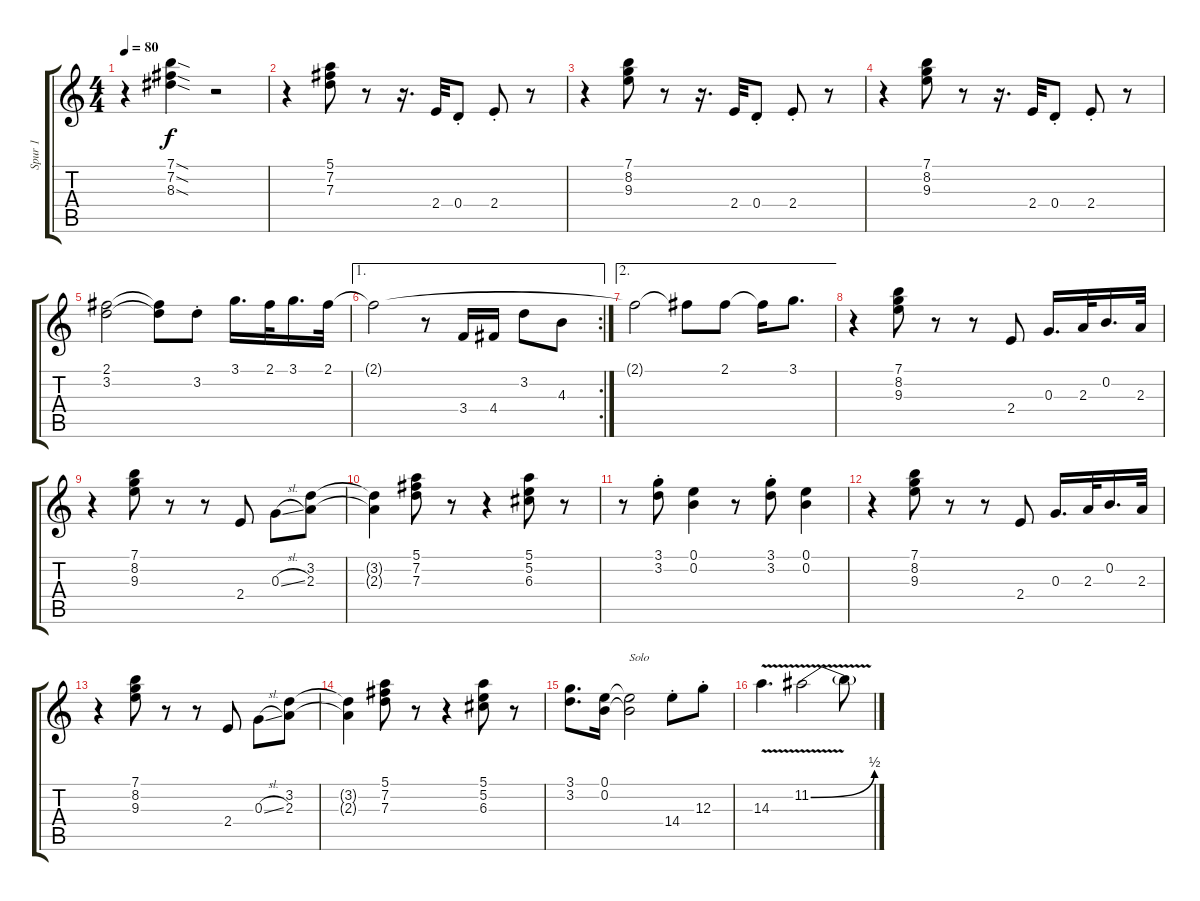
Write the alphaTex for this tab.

\track ("Spur 1" "Spur 1") {instrument overdrivenguitar}
\staff {score tabs}
\tuning (E4 B3 G3 D3 A2 E2) {hide}
\ts (4 4)
\tempo 80
\clef g2
\ks c
r.4{dy f} (7.1{sod} 7.2{sod} 8.3{sod}).4 r.2 |
r.4 (5.1 7.2 7.3).8 r.8 r.16{d} 2.4.32 0.4{st}.8 2.4{st}.8 r.8 |
r.4 (7.1 8.2 9.3).8 r.8 r.16{d} 2.4.32 0.4{st}.8 2.4{st}.8 r.8 |
r.4 (7.1 8.2 9.3).8 r.8 r.16{d} 2.4.32 0.4{st}.8 2.4{st}.8 r.8 |
(2.1 3.2).2 (2.1{t} 3.2{t}).8 3.2{st}.8 3.1.16{d} 2.1.32 3.1.16{d} 2.1.32 |
\ae 1
\rc 2
2.1{t}.2 r.8 3.4.16 4.4.16 3.2.8 4.3.8 |
\ae 2
2.1{t}.2 2.1{t}.8 2.1.8 2.1{t}.16 3.1.8{d} |
r.4 (7.1 8.2 9.3).8 r.8 r.8 2.4.8 0.3.16{d} 2.3.32 0.2.16{d} 2.3.32 |
r.4 (7.1 8.2 9.3).8 r.8 r.8 2.4.8 0.3{sl}.8 (3.2 2.3).8 |
(3.2{t} 2.3{t}).4 (5.1 7.2 7.3).8 r.8 r.4 (5.1 5.2 6.3).8 r.8 |
r.8 (3.1 3.2{st}).8 (0.1 0.2).4 r.8 (3.1{st} 3.2{st}).8 (0.1 0.2).4 |
r.4 (7.1 8.2 9.3).8 r.8 r.8 2.4.8 0.3.16{d} 2.3.32 0.2.16{d} 2.3.32 |
r.4 (7.1 8.2 9.3).8 r.8 r.8 2.4.8 0.3{sl}.8 (3.2 2.3).8 |
(3.2{t} 2.3{t}).4 (5.1 7.2 7.3).8 r.8 r.4 (5.1 5.2 6.3).8 r.8 |
(3.1 3.2).8{d} (0.1 0.2).16 (0.1{t} 0.2{t}).2{txt "Solo"} 14.4{st}.8 12.3{st}.8 |
14.3{v}.4{d} 11.2{be (bend 0 0 60 2) v}.2 11.2{t}.8
